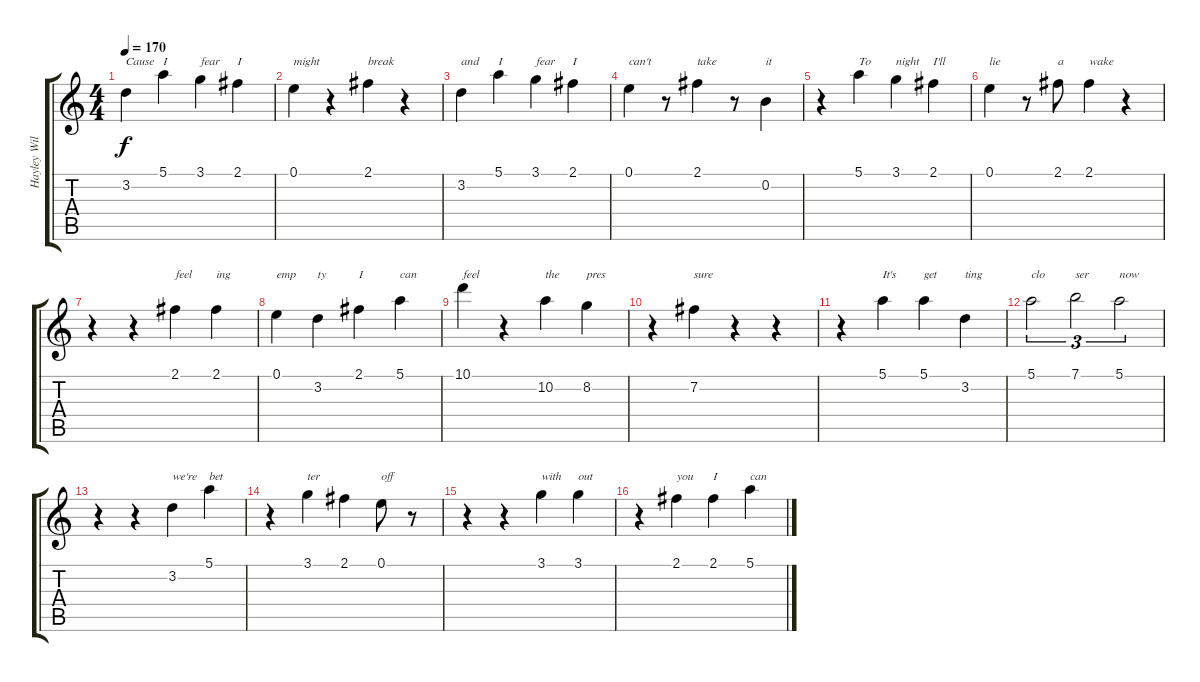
\track ("Hayley Williams Vocals" "Hayley Wil") {mute instrument overdrivenguitar}
\staff {score tabs}
\tuning (E4 B3 G3 D3 A2 D2) {hide}
\ts (4 4)
\tempo 170
\clef g2
\ks c
3.2.4{txt "Cause" dy f} 5.1.4{txt "I"} 3.1.4{txt "fear"} 2.1.4{txt "I"} |
0.1.4{txt "might"} r.4 2.1.4{txt "break"} r.4 |
3.2.4{txt "and"} 5.1.4{txt "I"} 3.1.4{txt "fear"} 2.1.4{txt "I"} |
0.1.4{txt "can't"} r.8 2.1.4{txt "take"} r.8 0.2.4{txt "it"} |
r.4 5.1.4{txt "To"} 3.1.4{txt "night"} 2.1.4{txt "I'll"} |
0.1.4{txt "lie"} r.8 2.1.8{txt "a"} 2.1.4{txt "wake"} r.4 |
r.4 r.4 2.1.4{txt "feel"} 2.1.4{txt "ing"} |
0.1.4{txt "emp"} 3.2.4{txt "ty"} 2.1.4{txt "I"} 5.1.4{txt "can"} |
10.1.4{txt "feel"} r.4 10.2.4{txt "the"} 8.2.4{txt "pres"} |
r.4 7.2.4{txt "sure"} r.4 r.4 |
r.4 5.1.4{txt "It's"} 5.1.4{txt "get"} 3.2.4{txt "ting"} |
5.1.2{tu (3 2) txt "clo"} 7.1.2{tu (3 2) txt "ser"} 5.1.2{tu (3 2) txt "now"} |
r.4 r.4 3.2.4{txt "we're"} 5.1.4{txt "bet"} |
r.4 3.1.4{txt "ter"} 2.1.4 0.1.8{txt "off"} r.8 |
r.4 r.4 3.1.4{txt "with"} 3.1.4{txt "out"} |
r.4 2.1.4{txt "you"} 2.1.4{txt "I"} 5.1.4{txt "can"}
